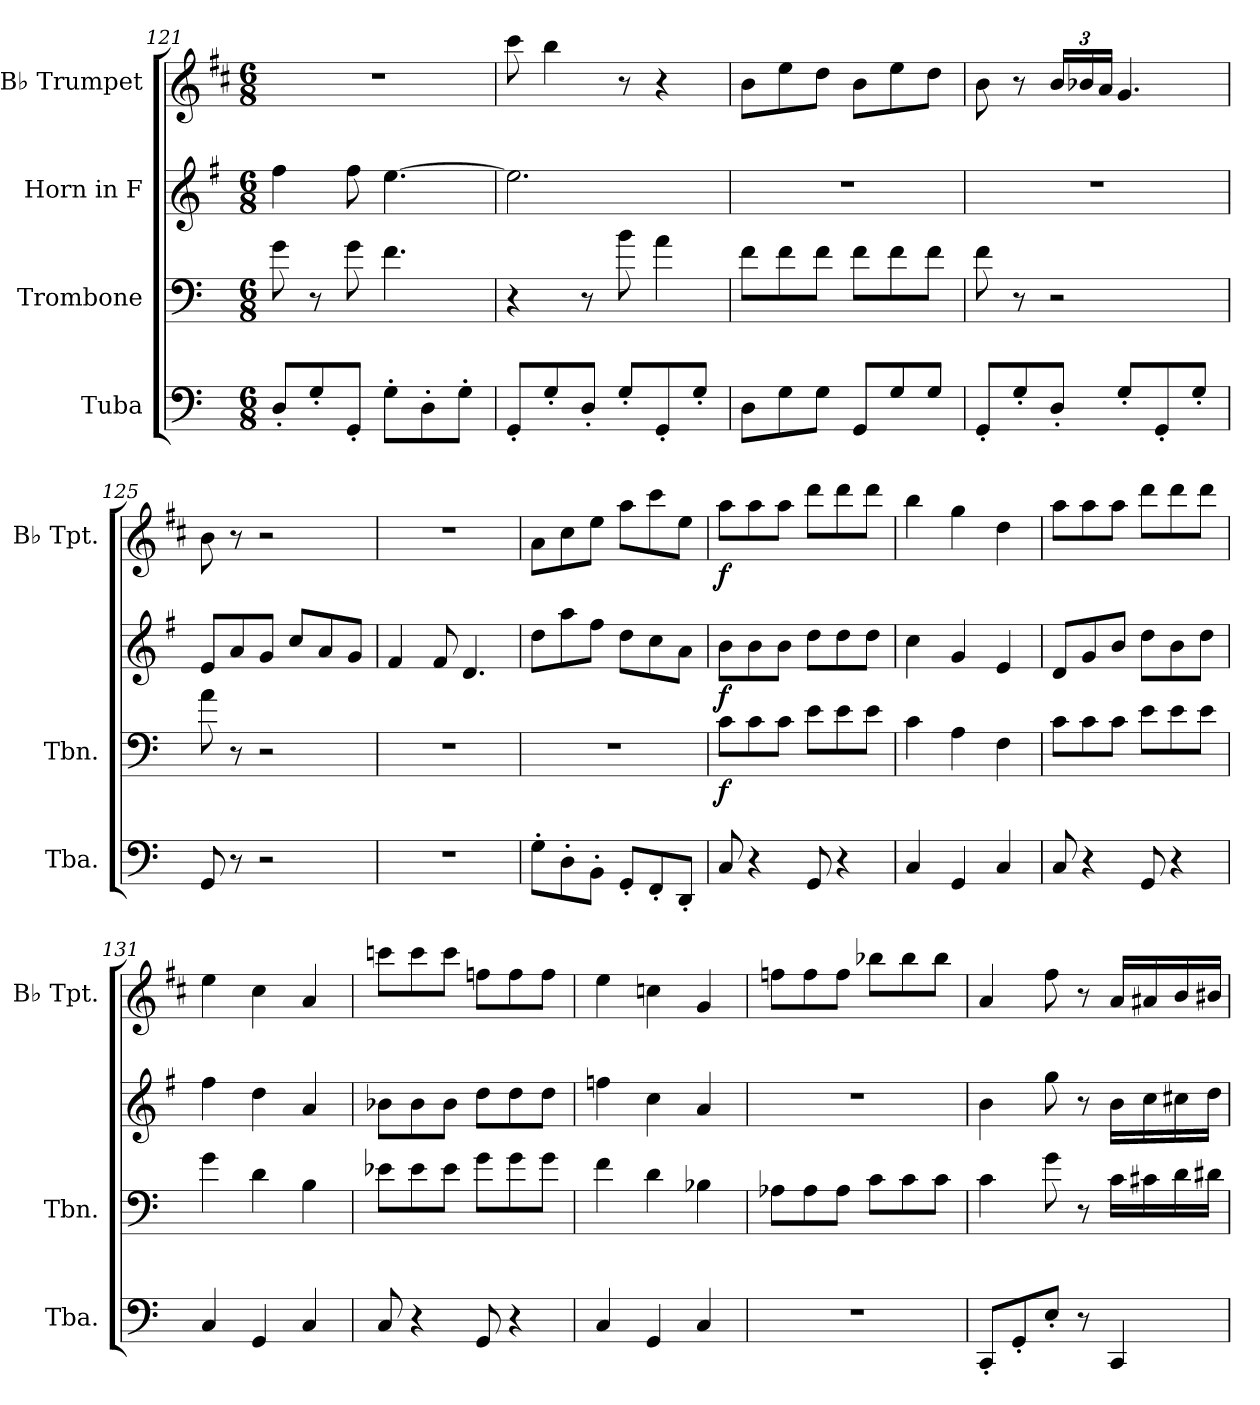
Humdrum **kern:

**kern	**kern	**dynam	**kern	**dynam	**kern	**dynam
*part4	*part3	*part3	*part2	*part2	*part1	*part1
*staff4	*staff3	*staff3	*staff2	*staff2	*staff1	*staff1
*I"Tuba	*I"Trombone	*	*I"Horn in F	*	*I"B♭ Trumpet	*
*I'Tba.	*I'Tbn.	*	*	*	*I'B♭ Tpt.	*
*clefF4	*clefF4	*	*clefG2	*	*clefG2	*
*	*	*	*ITrd4c7	*	*ITrd1c2	*
*k[]	*k[]	*	*k[]	*	*k[]	*
*M6/8	*M6/8	*	*M6/8	*	*M6/8	*
=121	=121	=121	=121	=121	=121	=121
8D'/L	8g\	.	4b\	.	2.r	.
8G'/	8r	.	.	.	.	.
8GG'/J	8g\	.	8b\	.	.	.
8G'\L	4.f\	.	[4.a\	.	.	.
8D'\	.	.	.	.	.	.
8G'\J	.	.	.	.	.	.
=122	=122	=122	=122	=122	=122	=122
8GG'/L	4r	.	2.a\]	.	8bb\	.
8G'/	.	.	.	.	4aa\	.
8D'/J	8r	.	.	.	.	.
8G'/L	8b\	.	.	.	8r	.
8GG'/	4a\	.	.	.	4r	.
8G'/J	.	.	.	.	.	.
=123	=123	=123	=123	=123	=123	=123
8D\L	8f\L	.	2.r	.	8a\L	.
8G\	8f\	.	.	.	8dd\	.
8G\J	8f\J	.	.	.	8cc\J	.
8GG/L	8f\L	.	.	.	8a\L	.
8G/	8f\	.	.	.	8dd\	.
8G/J	8f\J	.	.	.	8cc\J	.
=124	=124	=124	=124	=124	=124	=124
8GG'/L	8f\	.	2.r	.	8a\	.
8G'/	8r	.	.	.	8r	.
*	*	*	*	*	*Xbrackettup	*
8D'/J	2r	.	.	.	24a/LL	.
.	.	.	.	.	24a-X/	.
.	.	.	.	.	24g/JJ	.
8G'/L	.	.	.	.	4.f/	.
8GG'/	.	.	.	.	.	.
8G'/J	.	.	.	.	.	.
!!LO:LB:g=z
=125	=125	=125	=125	=125	=125	=125
8GG/	8a\	.	8A/L	.	8a\	.
8r	8r	.	8d/	.	8r	.
2r	2r	.	8c/J	.	2r	.
.	.	.	8f/L	.	.	.
.	.	.	8d/	.	.	.
.	.	.	8c/J	.	.	.
=126	=126	=126	=126	=126	=126	=126
2.r	2.r	.	4B/	.	2.r	.
.	.	.	8B/	.	.	.
.	.	.	4.G/	.	.	.
=127	=127	=127	=127	=127	=127	=127
8G'\L	2.r	.	8g\L	.	8g\L	.
8D'\	.	.	8dd\	.	8b\	.
8BB'\J	.	.	8b\J	.	8dd\J	.
8GG'/L	.	.	8g\L	.	8gg\L	.
8FF'/	.	.	8f\	.	8bb\	.
8DD'/J	.	.	8d\J	.	8dd\J	.
=128	=128	=128	=128	=128	=128	=128
!	!	!LO:DY:b	!	!LO:DY:b	!	!LO:DY:b
8C/	8c\L	f	8e\L	f	8gg\L	f
4r	8c\	.	8e\	.	8gg\	.
.	8c\J	.	8e\J	.	8gg\J	.
8GG/	8e\L	.	8g\L	.	8ccc\L	.
4r	8e\	.	8g\	.	8ccc\	.
.	8e\J	.	8g\J	.	8ccc\J	.
=129	=129	=129	=129	=129	=129	=129
4C/	4c\	.	4f\	.	4aa\	.
4GG/	4A\	.	4c/	.	4ff\	.
4C/	4F\	.	4A/	.	4cc\	.
=130	=130	=130	=130	=130	=130	=130
8C/	8c\L	.	8G/L	.	8gg\L	.
4r	8c\	.	8c/	.	8gg\	.
.	8c\J	.	8e/J	.	8gg\J	.
8GG/	8e\L	.	8g\L	.	8ccc\L	.
4r	8e\	.	8e\	.	8ccc\	.
.	8e\J	.	8g\J	.	8ccc\J	.
=131	=131	=131	=131	=131	=131	=131
4C/	4g\	.	4b\	.	4dd\	.
4GG/	4d\	.	4g\	.	4b\	.
4C/	4B\	.	4d/	.	4g/	.
!!LO:LB:g=z
=132	=132	=132	=132	=132	=132	=132
8C/	8e-X\L	.	8e-X\L	.	8bb-X\L	.
4r	8e-\	.	8e-\	.	8bb-\	.
.	8e-\J	.	8e-\J	.	8bb-\J	.
8GG/	8g\L	.	8g\L	.	8ee-X\L	.
4r	8g\	.	8g\	.	8ee-\	.
.	8g\J	.	8g\J	.	8ee-\J	.
=133	=133	=133	=133	=133	=133	=133
4C/	4f\	.	4b-X\	.	4dd\	.
4GG/	4d\	.	4f\	.	4b-X\	.
4C/	4B-X\	.	4d/	.	4f/	.
=134	=134	=134	=134	=134	=134	=134
2.r	8A-X\L	.	2.r	.	8ee-X\L	.
.	8A-\	.	.	.	8ee-\	.
.	8A-\J	.	.	.	8ee-\J	.
.	8c\L	.	.	.	8aa-X\L	.
.	8c\	.	.	.	8aa-\	.
.	8c\J	.	.	.	8aa-\J	.
=135	=135	=135	=135	=135	=135	=135
8CC'/L	4c\	.	4e\	.	4g/	.
8GG'/	.	.	.	.	.	.
8E'/J	8g\	.	8cc\	.	8ee\	.
8r	8r	.	8r	.	8r	.
4CC/	16c\LL	.	16e\LL	.	16g/LL	.
.	16c#X\	.	16f\	.	16g#X/	.
.	16d\	.	16f#X\	.	16a/	.
.	16d#X\JJ	.	16g\JJ	.	16a#X/JJ	.
=	=	=	=	=	=	=
*-	*-	*-	*-	*-	*-	*-
